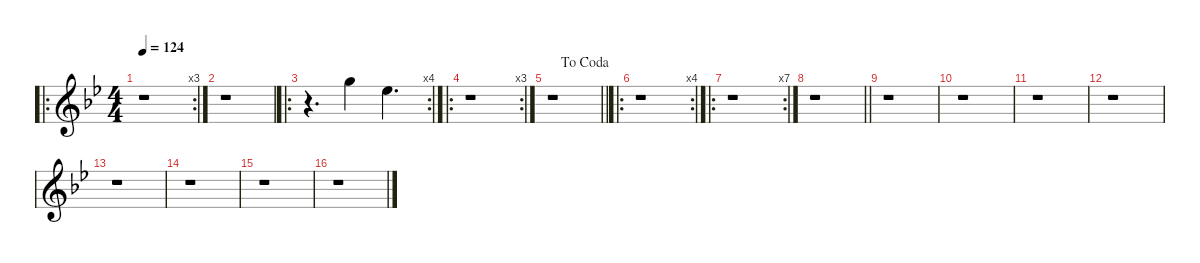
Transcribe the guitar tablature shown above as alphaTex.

\defaultSystemsLayout 4
\hideDynamics
\bracketExtendMode nobrackets
\singleTrackTrackNamePolicy hidden
\multiTrackTrackNamePolicy hidden
\firstSystemTrackNameMode fullname
\otherSystemsTrackNameOrientation horizontal
\track ("Keyboard" "el.pno.") {defaultSystemsLayout 8 instrument electricgrandpiano}
\staff {score}
\tuning (E4 C4 G3 C3 G2 C2)
\ro
\rc 3
\ts (4 4)
\tempo 124
\clef g2
\ks gminor
r.1{dy f beam Down} |
r.1{beam Down} |
\ro
\rc 4
r.4{d beam Down} 15.1{acc forcenatural}.4{beam Down} 15.2{acc b}.4{d beam Down} |
\ro
\rc 3
r.1{beam Down} |
\jump dacoda
\barLineRight lightlight
r.1{beam Down} |
\ro
\rc 4
r.1{beam Down} |
\ro
\rc 7
r.1{beam Down} |
\barLineRight lightlight
r.1{beam Down} |
r.1{beam Down} |
r.1{beam Down} |
r.1{beam Down} |
r.1{beam Down} |
r.1{beam Down} |
r.1{beam Down} |
r.1{beam Down} |
r.1{beam Down}
